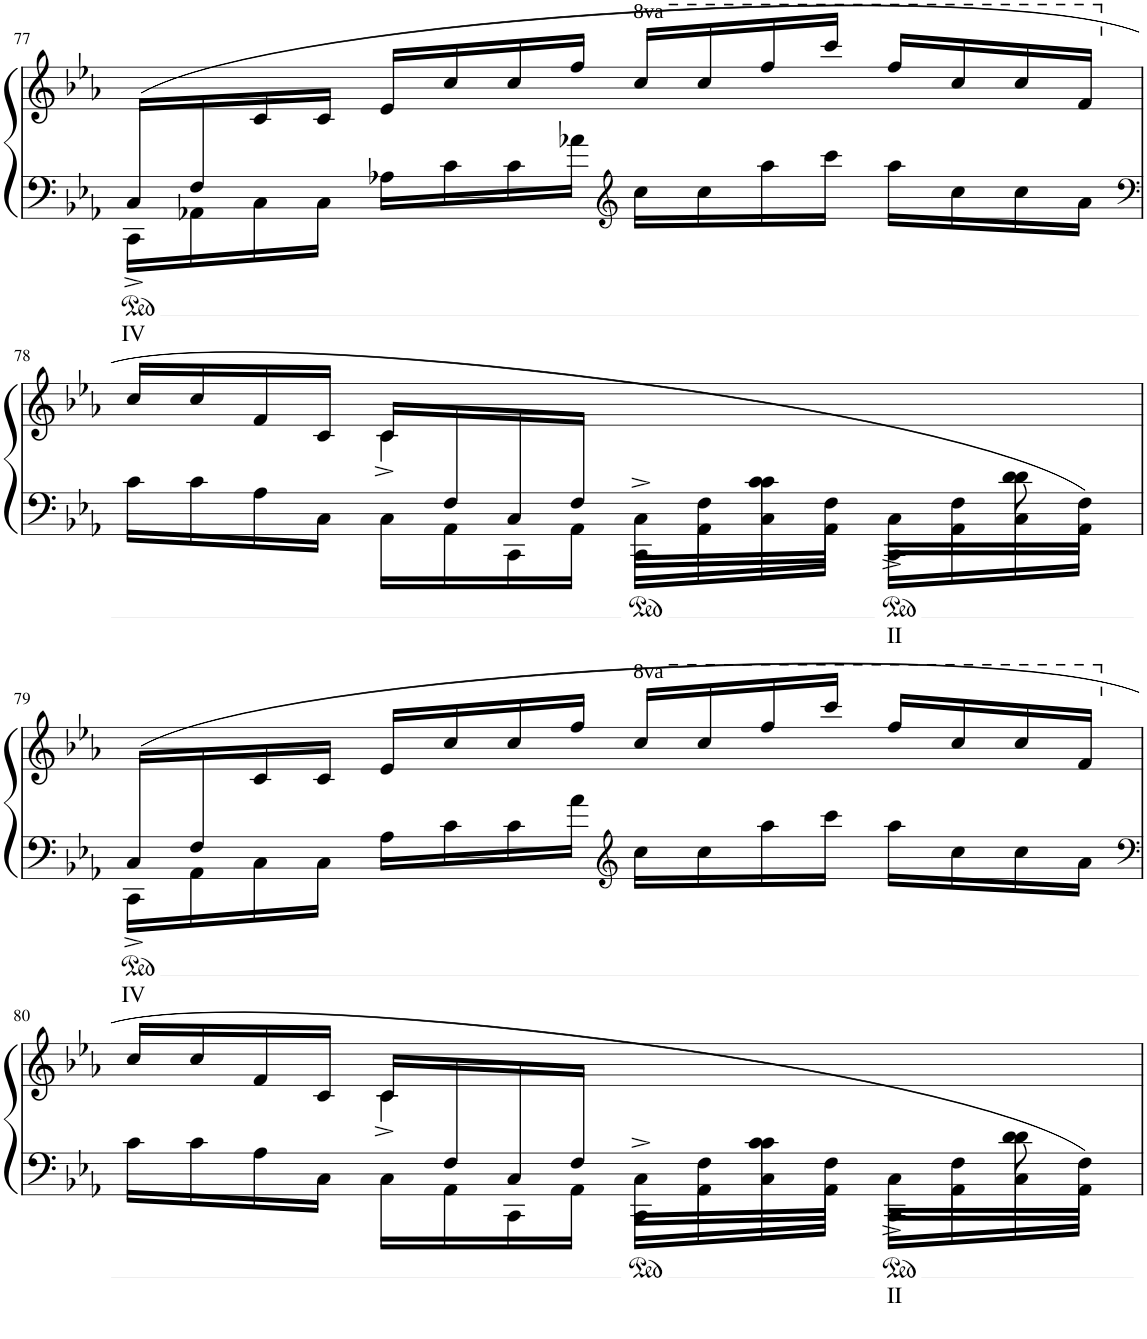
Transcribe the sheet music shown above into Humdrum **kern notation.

**kern	**text	**kern
*part1	*part1	*part1
*staff2	*staff2	*staff1
*I"Piano	*	*
*I'Pno	*	*
!!LO:PB:g=z
*clefF4	*	*clefG2
*k[b-e-a-]	*	*k[b-e-a-]
*M4/4	*	*M4/4
*met(c|)	*	*met(c|)
=77	=77	=77
*^	*	*
!	!	!LO:LY:b	!
16C^/LL	16CC\LL	IV	8ryy
16F/	16AA-X\	.	.
2..ryy	16C\	.	16c/
.	16C\JJ	.	16c/JJ
.	16A-X\LL	.	16e-/LL
.	16c\	.	16cc/
.	16c\	.	16cc/
.	16a-X\JJ	.	16ff/JJ
*clefG2	*	*	*
*	*	*	*8va
.	16cc\LL	.	16ccc/LL
.	16cc\	.	16ccc/
.	16aa-\	.	16fff/
.	16ccc\JJ	.	16cccc/JJ
.	16aa-\LL	.	16fff/LL
.	16cc\	.	16ccc/
.	16cc\	.	16ccc/
.	16a-\JJ	.	16ff/JJ
*v	*v	*	*
!!LO:LB:g=z
=78	=78	=78
*clefF4	*	*
*^	*	*
*	*^	*	*
*	*	*	*	*X8va
*	*	*	*	*^
16ryy	8ryy	16c\LL	.	16cc/LL	4ryy
.	.	16c\	.	16cc/	.
.	16ryy@	16A-\	.	16f/	.
.	16ryy@	16C\JJ	.	16c/JJ	.
.	16ryy@	16C\LL	.	16c/LL	4c^\
16F/	16ryy@	16AA-\	.	2ryy	.
16C/	16ryy@	16CC\	.	.	.
16F/JJ	16ryy@	16AA-\JJ	.	.	.
16C^\LL	16ryy@	16CC\LL	.	.	2ryy
16F\	16ryy@	16AA-\	.	.	.
16c\	4c\	16C\	.	.	.
16F\JJ	.	16AA-\JJ	.	.	.
!	!	!	!LO:LY:b	!	!
16C^\LL	.	16CC\LL	II	.	.
16F\	.	16AA-\	.	8.ryy	.
16d\	8d\	16C\	.	.	.
16F\JJ	.	16AA-\JJ	.	.	.
*	*	*	*	*v	*v
!!LO:LB:g=z
=79	=79	=79	=79	=79
!	!	!	!LO:LY:b	!
*	*v	*v	*	*
16C^/LL	16CC\LL	IV	8ryy
16F/	16AA-\	.	.
2..ryy	16C\	.	16c/
.	16C\JJ	.	16c/JJ
.	16A-\LL	.	16e-/LL
.	16c\	.	16cc/
.	16c\	.	16cc/
.	16a-\JJ	.	16ff/JJ
*clefG2	*	*	*
*	*	*	*8va
.	16cc\LL	.	16ccc/LL
.	16cc\	.	16ccc/
.	16aa-\	.	16fff/
.	16ccc\JJ	.	16cccc/JJ
.	16aa-\LL	.	16fff/LL
.	16cc\	.	16ccc/
.	16cc\	.	16ccc/
.	16a-\JJ	.	16ff/JJ
*v	*v	*	*
!!LO:LB:g=z
=80	=80	=80
*clefF4	*	*
*^	*	*
*	*^	*	*
*	*	*	*	*X8va
*	*	*	*	*^
16ryy	8ryy	16c\LL	.	16cc/LL	4ryy
.	.	16c\	.	16cc/	.
.	16ryy@	16A-\	.	16f/	.
.	16ryy@	16C\JJ	.	16c/JJ	.
.	16ryy@	16C\LL	.	16c/LL	4c^\
16F/	16ryy@	16AA-\	.	2ryy	.
16C/	16ryy@	16CC\	.	.	.
16F/JJ	16ryy@	16AA-\JJ	.	.	.
16C^\LL	16ryy@	16CC\LL	.	.	2ryy
16F\	16ryy@	16AA-\	.	.	.
16c\	4c\	16C\	.	.	.
16F\JJ	.	16AA-\JJ	.	.	.
!	!	!	!LO:LY:b	!	!
16C^\LL	.	16CC\LL	II	.	.
16F\	.	16AA-\	.	8.ryy	.
16d\	8d\	16C\	.	.	.
16F\JJ	.	16AA-\JJ	.	.	.
*v	*v	*v	*	*	*
*	*	*v	*v
=	=	=
*-	*-	*-
